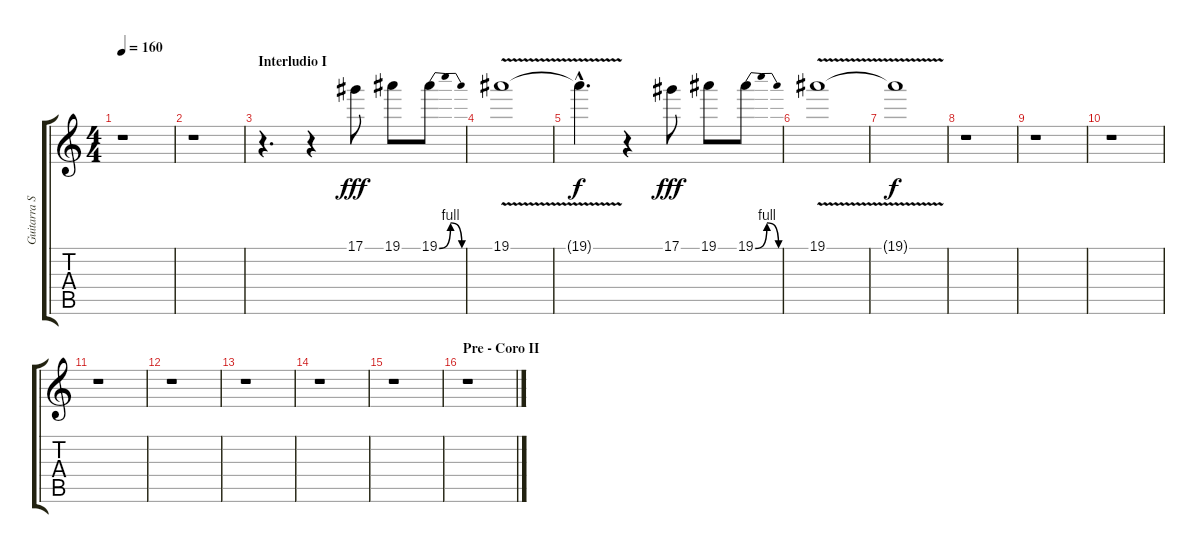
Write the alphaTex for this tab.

\track ("Guitarra Solo I" "Guitarra S") {instrument overdrivenguitar}
\staff {score tabs}
\tuning (Eb4 Bb3 Gb3 Db3 Ab2 Eb2) {hide}
\ts (4 4)
\tempo 160
\clef g2
\ks c
r.1{dy f} |
r.1 |
\section ("" "Interludio I")
r.4{d volume 10} r.4 17.1.8{dy fff} 19.1.8 19.1{be (bendrelease 0 0 30 4 45 4 60 0)}.8 |
19.1{v}.1 |
19.1{v hac t}.4{d dy f} r.4 17.1.8{dy fff} 19.1.8 19.1{be (bendrelease 0 0 30 4 45 4 60 0)}.8 |
19.1{v}.1 |
19.1{v t}.1{dy f} |
r.1{volume 15} |
r.1 |
r.1 |
r.1 |
r.1 |
r.1 |
r.1 |
r.1 |
\section ("" "Pre - Coro II")
r.1
